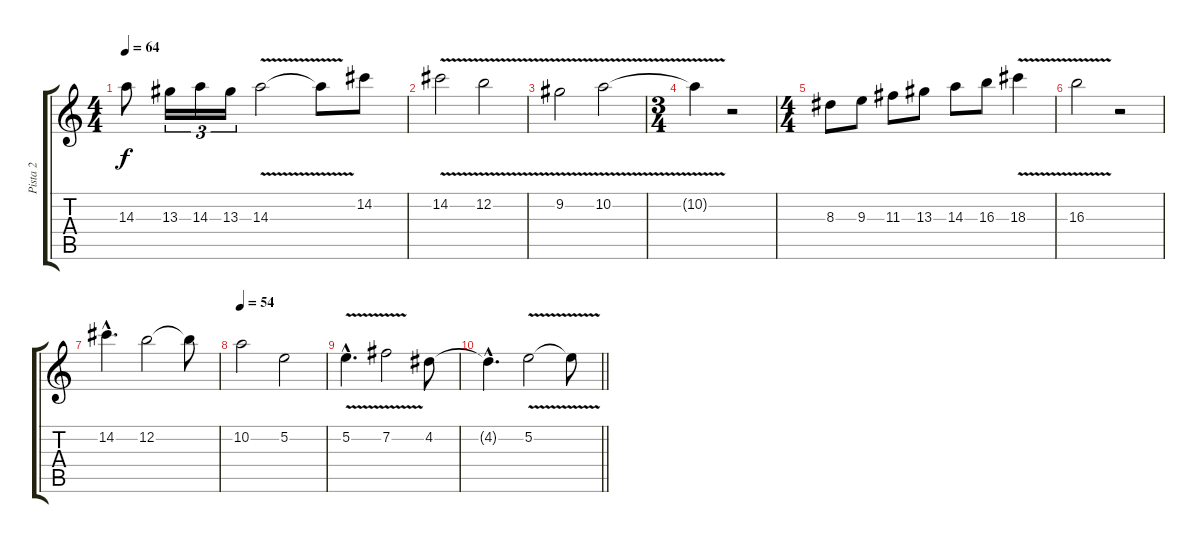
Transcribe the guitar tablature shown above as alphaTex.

\track ("Pista 2" "Pista 2") {instrument overdrivenguitar}
\staff {score tabs}
\tuning (E4 B3 G3 D3 A2 E2) {hide}
\ts (4 4)
\tempo 64
\clef g2
\ks c
14.3.8{dy f} 13.3.16{tu (3 2)} 14.3.16{tu (3 2)} 13.3.16{tu (3 2)} 14.3{v}.2 14.3{t}.8 14.2.8 |
14.2{v}.2 12.2{v}.2 |
9.2{v}.2 10.2{v}.2 |
\ts (3 4)
10.2{t}.4 r.2 |
\ts (4 4)
8.3.8 9.3.8 11.3.8 13.3.8 14.3.8 16.3.8 18.3{v}.4 |
16.3{v}.2 r.2 |
14.2{hac}.4{d} 12.2.2 12.2{t}.8 |
\tempo 54
10.2.2 5.2.2 |
5.2{v hac}.4{d} 7.2{v}.2 4.2.8 |
\barLineRight lightlight
4.2{hac t}.4{d} 5.2{v}.2 5.2{t}.8
